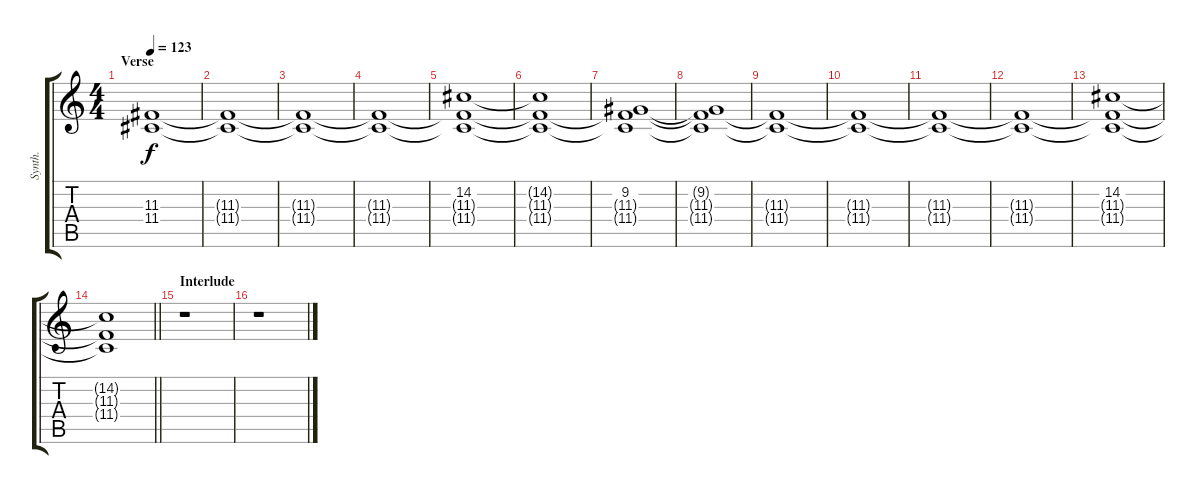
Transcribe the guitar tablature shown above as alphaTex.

\track ("Synth." "Synth.") {instrument pad2warm}
\staff {score tabs}
\tuning (E4 B3 G3 D3 A2 E2) {hide}
\ts (4 4)
\section ("" "Verse")
\tempo 123
\clef g2
\ks c
(11.3 11.4).1{dy f} |
(11.3{t} 11.4{t}).1 |
(11.3{t} 11.4{t}).1 |
(11.3{t} 11.4{t}).1 |
(14.2 11.3{t} 11.4{t}).1 |
(14.2{t} 11.3{t} 11.4{t}).1 |
(9.2 11.3{t} 11.4{t}).1 |
(9.2{t} 11.3{t} 11.4{t}).1 |
(11.3{t} 11.4{t}).1 |
(11.3{t} 11.4{t}).1 |
(11.3{t} 11.4{t}).1 |
(11.3{t} 11.4{t}).1 |
(14.2 11.3{t} 11.4{t}).1 |
\barLineRight lightlight
(14.2{t} 11.3{t} 11.4{t}).1 |
\section ("" "Interlude")
r.1 |
r.1
